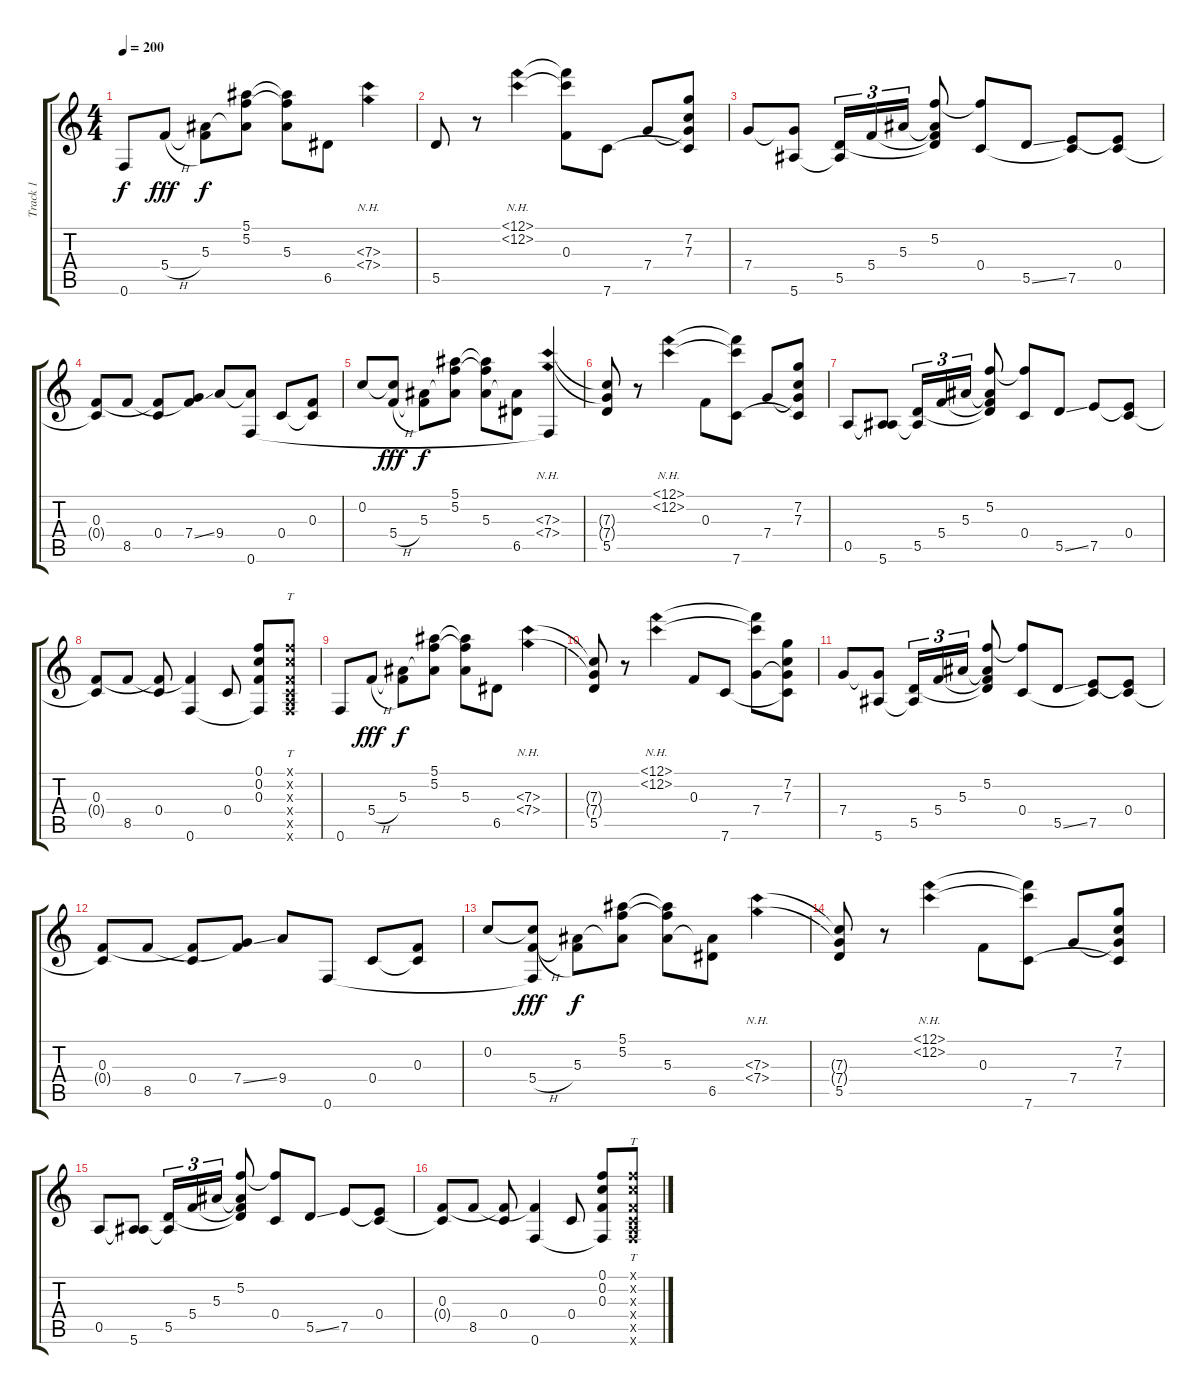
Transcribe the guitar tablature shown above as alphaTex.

\track ("Track 1" "Track 1") {instrument acousticguitarsteel}
\staff {score tabs}
\tuning (F4 C4 F3 C3 A2 F2) {hide}
\ts (4 4)
\tempo 200
\clef g2
\ks c
0.6.8{dy f instrument acousticguitarsteel} 5.4{h}.8{dy fff} (5.3 5.4{t}).8{dy f} (5.1 5.2 5.3{t}).8 (5.1{t} 5.2{t} 5.3).8 6.5.8 (7.3{nh} 7.4{nh}).4 |
5.5.8 r.8 (12.1{nh} 12.2{nh}).4 (12.1{t} 12.2{t} 0.3).8 7.6.8 7.4.8 (7.2 7.3 7.4{t} 7.6{t}).8 |
7.4.8 (7.4{t} 5.6).8 (5.5 5.6{t}).16{tu (3 2)} 5.4.16{tu (3 2)} 5.3.16{tu (3 2)} (5.2 5.3{t} 5.4{t} 5.5{t}).8 (5.2{t} 0.4).8 5.5{ss}.8 (0.4{t} 7.5).8 (0.4 7.5{t}).8 |
(0.3 0.4{t}).8 8.5.8 (0.3{t} 0.4).8 (7.4{ss} 8.5{t}).8 9.4.8 (9.4{t} 0.6).8 0.4.8 (0.3 0.4{t}).8 |
0.2.8 (0.2{t} 5.4{h}).8{dy fff} (5.3 5.4{t}).8{dy f} (5.1 5.2 5.3{t}).8 (5.1{t} 5.2{t} 5.3).8 (5.3{t} 6.5).8 (7.3{nh} 7.4{nh} 0.6{t}).4 |
(7.3{t} 7.4{t} 5.5).8 r.8 (12.1{nh} 12.2{nh}).4 0.3.8 (12.1{t} 12.2{t} 7.6).8 7.4.8 (7.2 7.3 7.4{t} 7.6{t}).8 |
0.5.8 (0.5{t} 5.6).8 (5.5 5.6{t}).16{tu (3 2)} 5.4.16{tu (3 2)} 5.3.16{tu (3 2)} (5.2 5.3{t} 5.4{t} 5.5{t}).8 (5.2{t} 0.4).8 5.5{ss}.8 7.5.8 (0.4 7.5{t}).8 |
(0.3 0.4{t}).8 8.5.8 (0.3{t} 0.4).8 (8.5{t} 0.6).4 0.4.8 (0.1 0.2 0.3 0.6{t}).8 (0.1{x} 0.2{x} 0.3{x} 0.4{x} 0.5{x} 0.6{x}).8{tt} |
0.6.8 5.4{h}.8{dy fff} (5.3 5.4{t}).8{dy f} (5.1 5.2 5.3{t}).8 (5.1{t} 5.2{t} 5.3).8 6.5.8 (7.3{nh} 7.4{nh}).4 |
(7.3{t} 7.4{t} 5.5).8 r.8 (12.1{nh} 12.2{nh}).4 0.3.8 7.6.8 (12.1{t} 12.2{t} 7.4).8 (7.2 7.3 7.4{t} 7.6{t}).8 |
7.4.8 (7.4{t} 5.6).8 (5.5 5.6{t}).16{tu (3 2)} 5.4.16{tu (3 2)} 5.3.16{tu (3 2)} (5.2 5.3{t} 5.4{t} 5.5{t}).8 (5.2{t} 0.4).8 5.5{ss}.8 (0.4{t} 7.5).8 (0.4 7.5{t}).8 |
(0.3 0.4{t}).8 8.5.8 (0.3{t} 0.4).8 (7.4{ss} 8.5{t}).8 9.4.8 0.6.8 0.4.8 (0.3 0.4{t}).8 |
0.2.8 (0.2{t} 5.4{h} 0.6{t}).8{dy fff} (5.3 5.4{t}).8{dy f} (5.1 5.2 5.3{t}).8 (5.1{t} 5.2{t} 5.3).8 (5.3{t} 6.5).8 (7.3{nh} 7.4{nh}).4 |
(7.3{t} 7.4{t} 5.5).8 r.8 (12.1{nh} 12.2{nh}).4 0.3.8 (12.1{t} 12.2{t} 7.6).8 7.4.8 (7.2 7.3 7.4{t} 7.6{t}).8 |
0.5.8 (0.5{t} 5.6).8 (5.5 5.6{t}).16{tu (3 2)} 5.4.16{tu (3 2)} 5.3.16{tu (3 2)} (5.2 5.3{t} 5.4{t} 5.5{t}).8 (5.2{t} 0.4).8 5.5{ss}.8 7.5.8 (0.4 7.5{t}).8 |
(0.3 0.4{t}).8 8.5.8 (0.3{t} 0.4).8 (8.5{t} 0.6).4 0.4.8 (0.1 0.2 0.3 0.6{t}).8 (0.1{x} 0.2{x} 0.3{x} 0.4{x} 0.5{x} 0.6{x}).8{tt}
